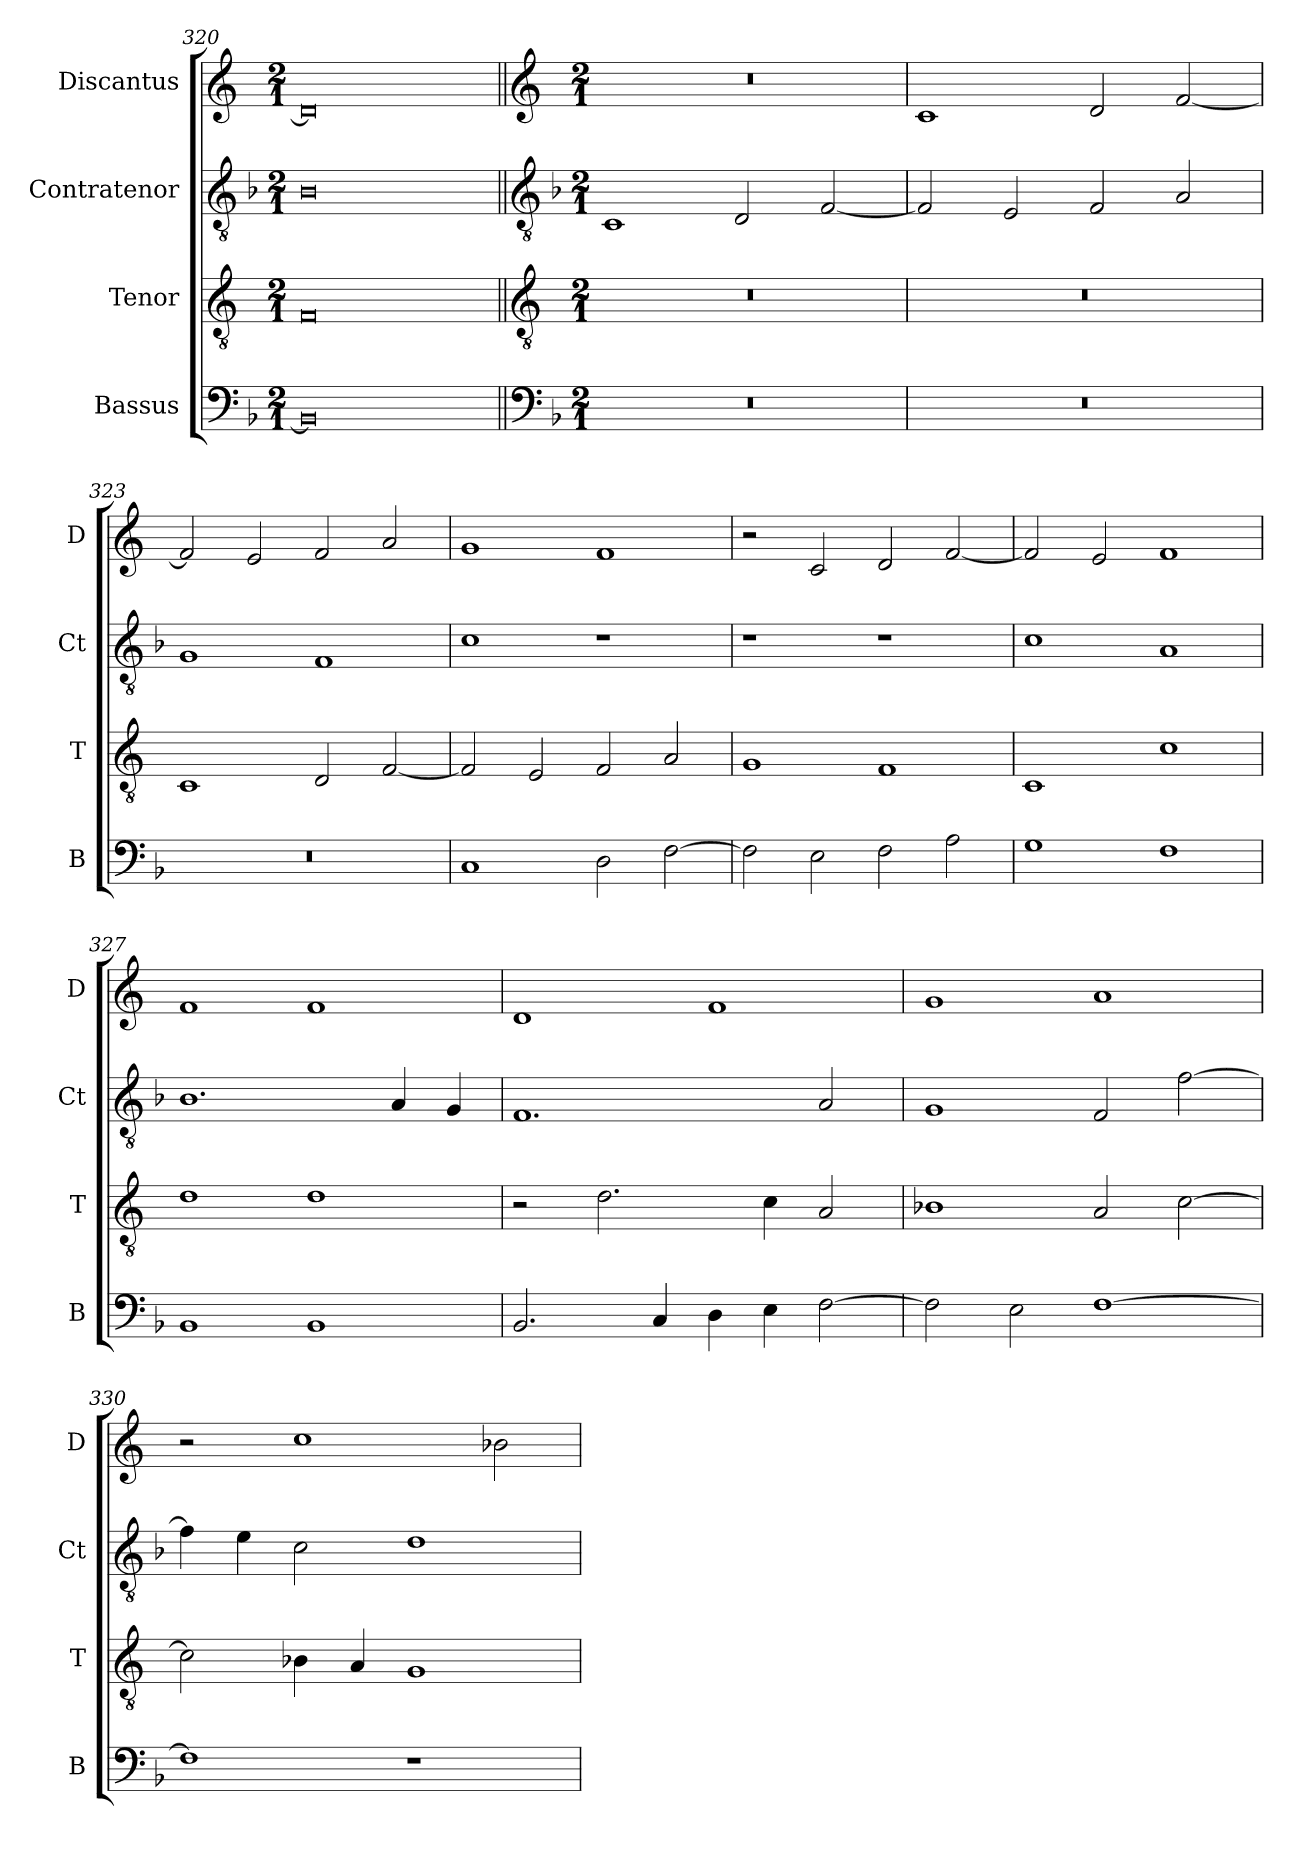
**kern	**kern	**kern	**kern
*part4	*part3	*part2	*part1
*staff4	*staff3	*staff2	*staff1
*I"Bassus	*I"Tenor	*I"Contratenor	*I"Discantus
*I'B	*I'T	*I'Ct	*I'D
*clefF4	*clefGv2	*clefGv2	*clefG2
*k[b-]	*k[]	*k[b-]	*k[]
*M2/1	*M2/1	*M2/1	*M2/1
=320	=320	=320	=320
0BB-]	0F	0B-	0d]
!!LO:LB:g=z
=321||	=321||	=321||	=321||
*clefF4	*clefGv2	*clefGv2	*clefG2
*k[b-]	*k[]	*k[b-]	*k[]
*M2/1	*M2/1	*M2/1	*M2/1
0r	0r	1C	0r
.	.	2D/	.
.	.	[2F/	.
=322	=322	=322	=322
0r	0r	2F/]	1c
.	.	2E/	.
.	.	2F/	2d/
.	.	2A/	[2f/
=323	=323	=323	=323
0r	1C	1G	2f/]
.	.	.	2e/
.	2D/	1F	2f/
.	[2F/	.	2a/
=324	=324	=324	=324
1C	2F/]	1c	1g
.	2E/	.	.
2D\	2F/	1r	1f
[2F\	2A/	.	.
=325	=325	=325	=325
2F\]	1G	1r	2r
2E\	.	.	2c/
2F\	1F	1r	2d/
2A\	.	.	[2f/
=326	=326	=326	=326
1G	1C	1c	2f/]
.	.	.	2e/
1F	1c	1A	1f
=327	=327	=327	=327
1BB-	1d	1.B-	1f
1BB-	1d	.	1f
.	.	4A/	.
.	.	4G/	.
=328	=328	=328	=328
2.BB-/	2r	1.F	1d
.	2.d\	.	.
4C/	.	.	.
4D\	.	.	1f
4E\	4c\	.	.
[2F\	2A/	2A/	.
=329	=329	=329	=329
2F\]	1B-X	1G	1g
2E\	.	.	.
[1F	2A/	2F/	1a
.	[2c\	[2f\	.
=330	=330	=330	=330
1F]	2c\]	4f\]	2r
.	.	4e\	.
.	4B-X\	2c\	1cc
.	4A/	.	.
1r	1G	1d	.
.	.	.	2b-X\
=	=	=	=
*-	*-	*-	*-
